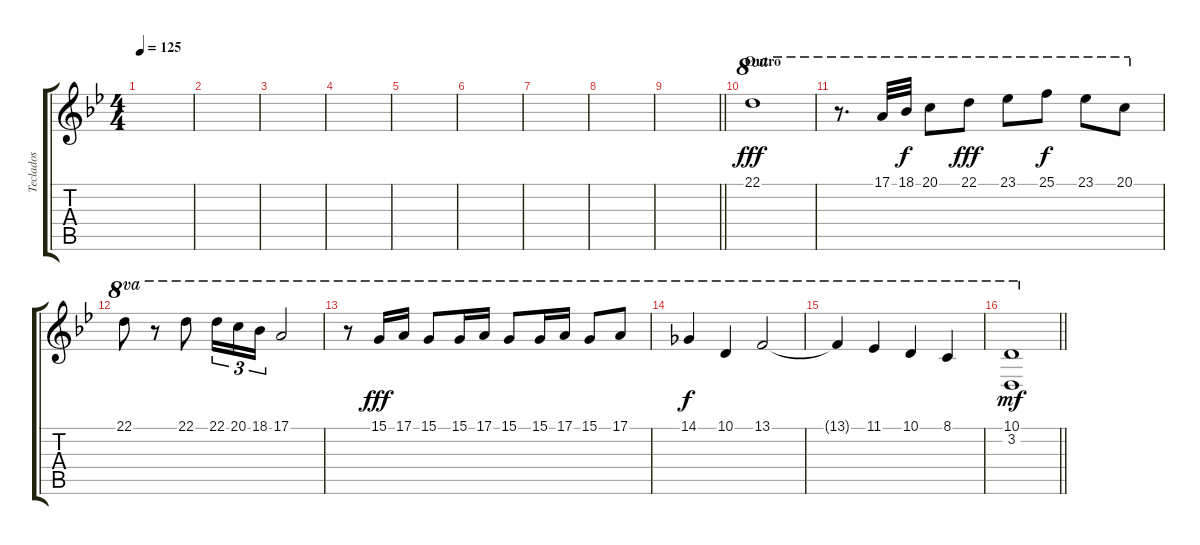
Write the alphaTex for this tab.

\track ("Teclados" "Teclados") {instrument stringensemble1}
\staff {score tabs}
\tuning (E4 B3 G3 D3 A2 E2) {hide}
\ts (4 4)
\tempo 125
\clef g2
\ks gminor
|
|
|
|
|
|
|
|
\barLineRight lightlight
|
\section ("" "Outro")
22.1.1{ot 8va dy fff} |
r.8{d ot 8va} 17.1.32{ot 8va} 18.1.32{ot 8va dy f} 20.1.8{ot 8va} 22.1.8{ot 8va dy fff} 23.1.8{ot 8va} 25.1.8{ot 8va dy f} 23.1.8{ot 8va} 20.1.8{ot 8va} |
22.1.8{ot 8va} r.8{ot 8va} 22.1.8{ot 8va} 22.1.16{tu (3 2) ot 8va} 20.1.16{tu (3 2) ot 8va} 18.1.16{tu (3 2) ot 8va} 17.1.2{ot 8va} |
r.8{ot 8va} 15.1.16{ot 8va dy fff} 17.1.16{ot 8va} 15.1.8{ot 8va} 15.1.16{ot 8va} 17.1.16{ot 8va} 15.1.8{ot 8va} 15.1.16{ot 8va} 17.1.16{ot 8va} 15.1.8{ot 8va} 17.1.8{ot 8va} |
14.1.4{ot 8va dy f} 10.1.4{ot 8va} 13.1.2{ot 8va} |
13.1{t}.4{ot 8va} 11.1.4{ot 8va} 10.1.4{ot 8va} 8.1.4{ot 8va} |
\barLineRight lightlight
(10.1 3.2).1{ot 8va dy mf}
